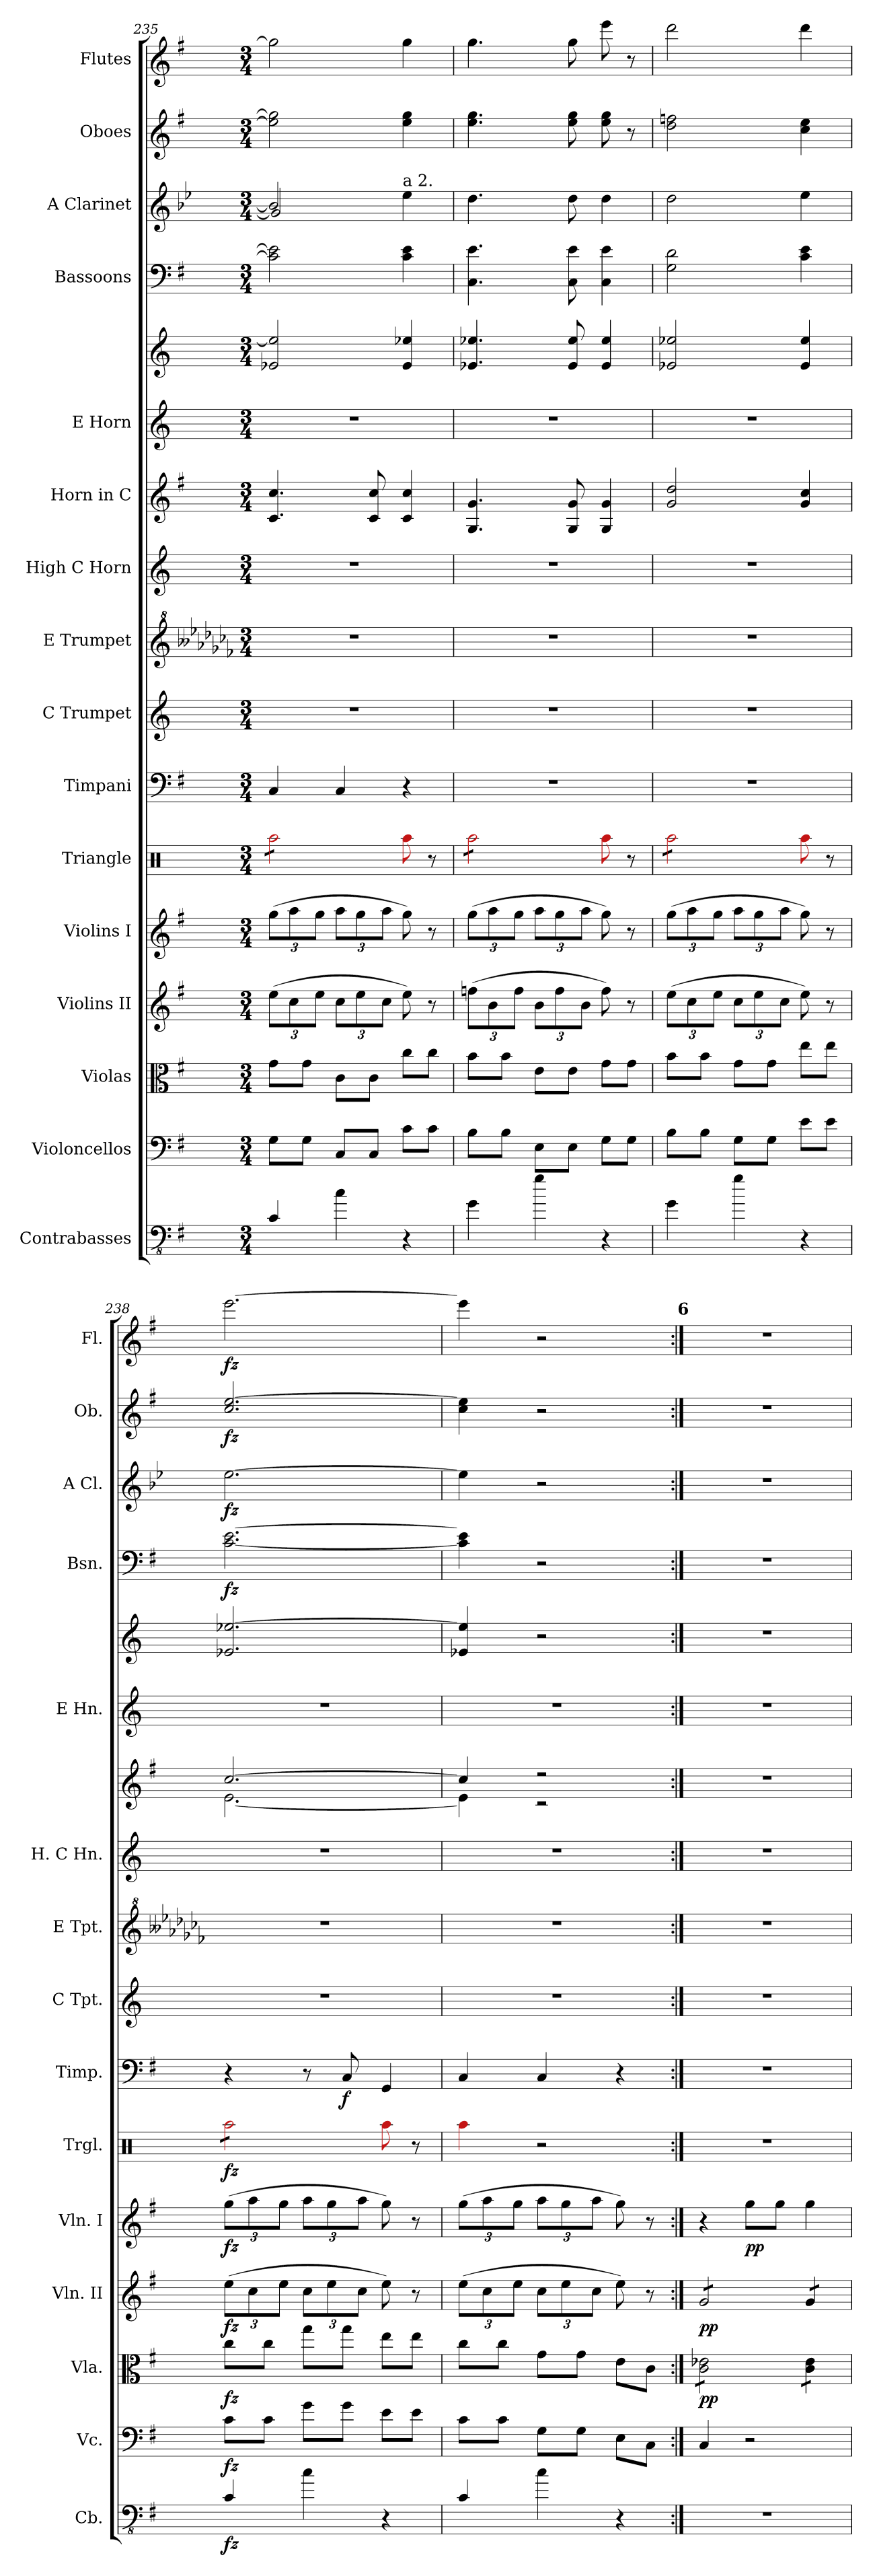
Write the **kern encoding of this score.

**kern	**dynam	**kern	**dynam	**kern	**dynam	**kern	**dynam	**kern	**dynam	**kern	**dynam	**kern	**dynam	**kern	**kern	**kern	**kern	**dynam	**kern	**kern	**dynam	**kern	**dynam	**kern	**dynam	**kern	**dynam	**kern	**dynam
*part16	*part16	*part15	*part15	*part14	*part14	*part13	*part13	*part12	*part12	*part11	*part11	*part10	*part10	*part9	*part8	*part7	*part6	*part6	*part5	*part5	*part5	*part4	*part4	*part3	*part3	*part2	*part2	*part1	*part1
*staff17	*staff17	*staff16	*staff16	*staff15	*staff15	*staff14	*staff14	*staff13	*staff13	*staff12	*staff12	*staff11	*staff11	*staff10	*staff9	*staff8	*staff7	*staff7	*staff6	*staff5	*staff5/6	*staff4	*staff4	*staff3	*staff3	*staff2	*staff2	*staff1	*staff1
*I"Contrabasses	*	*I"Violoncellos	*	*I"Violas	*	*I"Violins II	*	*I"Violins I	*	*I"Triangle	*	*I"Timpani	*	*I"C Trumpet	*I"E Trumpet	*I"High C Horn	*I"Horn in C	*	*I"E Horn	*	*	*I"Bassoons	*	*I"A Clarinet	*	*I"Oboes	*	*I"Flutes	*
*I'Cb.	*	*I'Vc.	*	*I'Vla.	*	*I'Vln. II	*	*I'Vln. I	*	*I'Trgl.	*	*I'Timp.	*	*I'C Tpt.	*I'E Tpt.	*I'H. C Hn.	*	*	*I'E Hn.	*	*	*I'Bsn.	*	*I'A Cl.	*	*I'Ob.	*	*I'Fl.	*
*clefFv4	*	*clefF4	*	*clefC3	*	*clefG2	*	*clefG2	*	*clefX	*	*clefF4	*	*clefG2	*clefG^2	*clefG2	*clefG2	*	*clefG2	*clefG2	*	*clefF4	*	*clefG2	*	*clefG2	*	*clefG2	*
*ITrd7c12	*	*	*	*	*	*	*	*	*	*	*	*	*	*	*ITrd-3c-4	*ITrd7c12	*ITrd7c12	*	*ITrd5c8	*ITrd5c8	*	*	*	*ITrd2c3	*	*	*	*	*
*k[f#]	*	*k[f#]	*	*k[f#]	*	*k[f#]	*	*k[f#]	*	*k[]	*	*k[f#]	*	*k[]	*k[b--e-a-d-g-c-f-]	*k[]	*k[f#]	*	*k[f#c#g#d#]	*k[f#c#g#d#]	*	*k[f#]	*	*k[f#]	*	*k[f#]	*	*k[f#]	*
*M3/4	*	*M3/4	*	*M3/4	*	*M3/4	*	*M3/4	*	*M3/4	*	*M3/4	*	*M3/4	*M3/4	*M3/4	*M3/4	*	*M3/4	*M3/4	*	*M3/4	*	*M3/4	*	*M3/4	*	*M3/4	*
*	*	*	*	*	*	*Xbrackettup	*	*Xbrackettup	*	*	*	*	*	*	*	*	*	*	*	*	*	*	*	*	*	*	*	*	*
=235	=235	=235	=235	=235	=235	=235	=235	=235	=235	=235	=235	=235	=235	=235	=235	=235	=235	=235	=235	=235	=235	=235	=235	=235	=235	=235	=235	=235	=235
*	*	*	*	*	*	*	*	*	*	*	*	*	*	*	*	*	*	*	*	*	*	*	*	*^	*	*	*	*	*
*	*	*	*	*	*	*	*	*	*	*tremolo	*	*	*	*	*	*	*	*	*	*	*	*	*	*	*	*	*	*	*	*
4CC/	.	8G\L	.	8g\L	.	(>12ee\L	.	(>12gg\L	.	12aa\L	.	4C/	.	2.r	2.r	2.r	4.C/ 4.c/	.	2.r	2Gn/ 2g/]	.	2c\] 2e\]	.	2g/]	2e/]	.	2ee\] 2gg\]	.	2gg\]	.
.	.	.	.	.	.	12cc\	.	12aa\	.	12aa\	.	.	.	.	.	.	.	.	.	.	.	.	.	.	.	.	.	.	.	.
.	.	8G\J	.	8g\J	.	.	.	.	.	.	.	.	.	.	.	.	.	.	.	.	.	.	.	.	.	.	.	.	.	.
.	.	.	.	.	.	12ee\J	.	12gg\J	.	12aa\	.	.	.	.	.	.	.	.	.	.	.	.	.	.	.	.	.	.	.	.
4C\	.	8C/L	.	8c\L	.	12cc\L	.	12aa\L	.	12aa\	.	4C/	.	.	.	.	.	.	.	.	.	.	.	.	.	.	.	.	.	.
.	.	.	.	.	.	12ee\	.	12gg\	.	12aa\	.	.	.	.	.	.	.	.	.	.	.	.	.	.	.	.	.	.	.	.
.	.	8C/J	.	8c\J	.	.	.	.	.	.	.	.	.	.	.	.	8C/ 8c/	.	.	.	.	.	.	.	.	.	.	.	.	.
.	.	.	.	.	.	12cc\J	.	12aa\J	.	12aa\J	.	.	.	.	.	.	.	.	.	.	.	.	.	.	.	.	.	.	.	.
*	*	*	*	*	*	*	*	*	*	*Xtremolo	*	*	*	*	*	*	*	*	*	*	*	*	*	*	*	*	*	*	*	*
!	!	!	!	!	!	!	!	!	!	!	!	!	!	!	!	!	!	!	!	!	!	!	!	!LO:TX:a:t=a 2.	!	!	!	!	!	!
4r	.	8c\L	.	8cc\L	.	8ee\)	.	8gg\)	.	8aa\	.	4r	.	.	.	.	4C/ 4c/	.	.	4G/ 4gn/	.	4c\ 4e\	.	4cc\	4ryy	.	4ee\ 4gg\	.	4gg\	.
.	.	8c\J	.	8cc\J	.	8r	.	8r	.	8r	.	.	.	.	.	.	.	.	.	.	.	.	.	.	.	.	.	.	.	.
*	*	*	*	*	*	*	*	*	*	*	*	*	*	*	*	*	*	*	*	*	*	*	*	*v	*v	*	*	*	*	*
=236	=236	=236	=236	=236	=236	=236	=236	=236	=236	=236	=236	=236	=236	=236	=236	=236	=236	=236	=236	=236	=236	=236	=236	=236	=236	=236	=236	=236	=236
*	*	*	*	*	*	*	*	*	*	*tremolo	*	*	*	*	*	*	*	*	*	*	*	*	*	*	*	*	*	*	*
4GG\	.	8B\L	.	8b\L	.	(>12ffn\L	.	(>12gg\L	.	12aa\L	.	2.r	.	2.r	2.r	2.r	4.GG/ 4.G/	.	2.r	4.Gn/ 4.gn/	.	4.C\ 4.e\	.	4.b\	.	4.ee\ 4.gg\	.	4.gg\	.
.	.	.	.	.	.	12b\	.	12aa\	.	12aa\	.	.	.	.	.	.	.	.	.	.	.	.	.	.	.	.	.	.	.
.	.	8B\J	.	8b\J	.	.	.	.	.	.	.	.	.	.	.	.	.	.	.	.	.	.	.	.	.	.	.	.	.
.	.	.	.	.	.	12ff\J	.	12gg\J	.	12aa\	.	.	.	.	.	.	.	.	.	.	.	.	.	.	.	.	.	.	.
4G\	.	8E\L	.	8e\L	.	12b\L	.	12aa\L	.	12aa\	.	.	.	.	.	.	.	.	.	.	.	.	.	.	.	.	.	.	.
.	.	.	.	.	.	12ff\	.	12gg\	.	12aa\	.	.	.	.	.	.	.	.	.	.	.	.	.	.	.	.	.	.	.
.	.	8E\J	.	8e\J	.	.	.	.	.	.	.	.	.	.	.	.	8GG/ 8G/	.	.	8G/ 8g/	.	8C\ 8e\	.	8b\	.	8ee\ 8gg\	.	8gg\	.
.	.	.	.	.	.	12b\J	.	12aa\J	.	12aa\J	.	.	.	.	.	.	.	.	.	.	.	.	.	.	.	.	.	.	.
*	*	*	*	*	*	*	*	*	*	*Xtremolo	*	*	*	*	*	*	*	*	*	*	*	*	*	*	*	*	*	*	*
4r	.	8G\L	.	8g\L	.	8ff\)	.	8gg\)	.	8aa\	.	.	.	.	.	.	4GG/ 4G/	.	.	4G/ 4g/	.	4C\ 4e\	.	4b\	.	8ee\ 8gg\	.	8eee\	.
.	.	8G\J	.	8g\J	.	8r	.	8r	.	8r	.	.	.	.	.	.	.	.	.	.	.	.	.	.	.	8r	.	8r	.
=237	=237	=237	=237	=237	=237	=237	=237	=237	=237	=237	=237	=237	=237	=237	=237	=237	=237	=237	=237	=237	=237	=237	=237	=237	=237	=237	=237	=237	=237
*	*	*	*	*	*	*	*	*	*	*tremolo	*	*	*	*	*	*	*	*	*	*	*	*	*	*	*	*	*	*	*
4GG\	.	8B\L	.	8b\L	.	(>12ee\L	.	(>12gg\L	.	12aa\L	.	2.r	.	2.r	2.r	2.r	2G/ 2d/	.	2.r	2Gn/ 2gn/	.	2G\ 2d\	.	2b\	.	2dd\ 2ffn\	.	2ddd\	.
.	.	.	.	.	.	12cc\	.	12aa\	.	12aa\	.	.	.	.	.	.	.	.	.	.	.	.	.	.	.	.	.	.	.
.	.	8B\J	.	8b\J	.	.	.	.	.	.	.	.	.	.	.	.	.	.	.	.	.	.	.	.	.	.	.	.	.
.	.	.	.	.	.	12ee\J	.	12gg\J	.	12aa\	.	.	.	.	.	.	.	.	.	.	.	.	.	.	.	.	.	.	.
4G\	.	8G\L	.	8g\L	.	12cc\L	.	12aa\L	.	12aa\	.	.	.	.	.	.	.	.	.	.	.	.	.	.	.	.	.	.	.
.	.	.	.	.	.	12ee\	.	12gg\	.	12aa\	.	.	.	.	.	.	.	.	.	.	.	.	.	.	.	.	.	.	.
.	.	8G\J	.	8g\J	.	.	.	.	.	.	.	.	.	.	.	.	.	.	.	.	.	.	.	.	.	.	.	.	.
.	.	.	.	.	.	12cc\J	.	12aa\J	.	12aa\J	.	.	.	.	.	.	.	.	.	.	.	.	.	.	.	.	.	.	.
*	*	*	*	*	*	*	*	*	*	*Xtremolo	*	*	*	*	*	*	*	*	*	*	*	*	*	*	*	*	*	*	*
4r	.	8e\L	.	8ee\L	.	8ee\)	.	8gg\)	.	8aa\	.	.	.	.	.	.	4G/ 4c/	.	.	4G/ 4g/	.	4c\ 4e\	.	4cc\	.	4cc\ 4ee\	.	4ddd\	.
.	.	8e\J	.	8ee\J	.	8r	.	8r	.	8r	.	.	.	.	.	.	.	.	.	.	.	.	.	.	.	.	.	.	.
!!LO:PB:g=z
=238	=238	=238	=238	=238	=238	=238	=238	=238	=238	=238	=238	=238	=238	=238	=238	=238	=238	=238	=238	=238	=238	=238	=238	=238	=238	=238	=238	=238	=238
*	*	*	*	*	*	*	*	*	*	*	*	*	*	*	*	*	*^	*	*	*	*	*	*	*	*	*	*	*	*
!	!LO:DY:b	!	!LO:DY:b	!	!LO:DY:b	!	!LO:DY:b	!	!LO:DY:b	!	!LO:DY:b	!	!	!	!	!	!	!	!LO:DY:b	!	!	!	!	!	!	!	!	!	!	!
!	!	!	!	!	!	!	!	!	!	!	!	!	!	!	!	!	!	!	!LO:DY:n=1:b	!	!	!LO:DY:b	!	!	!	!	!	!	!	!
!	!	!	!	!	!	!	!	!	!	!	!	!	!	!	!	!	!	!	!	!	!	!LO:DY:n=1:b	!	!LO:DY:b	!	!LO:DY:b	!	!LO:DY:b	!	!LO:DY:b
*	*	*	*	*	*	*	*	*	*	*tremolo	*	*	*	*	*	*	*	*	*	*	*	*	*	*	*	*	*	*	*	*
4CC/	fz	8c\L	fz	8cc\L	fz	(>12ee\L	fz	(>12gg\L	fz	12aa\L	fz	4r	.	2.r	2.r	2.r	[2.c/	[2.E\	fz fz	2.r	2.Gn/ [2.gn/	fz fz	[2.c\ [2.e\	fz	[2.cc\	fz	2.cc/ [2.ee/	fz	[2.eee\	fz
.	.	.	.	.	.	12cc\	.	12aa\	.	12aa\	.	.	.	.	.	.	.	.	.	.	.	.	.	.	.	.	.	.	.	.
.	.	8c\J	.	8cc\J	.	.	.	.	.	.	.	.	.	.	.	.	.	.	.	.	.	.	.	.	.	.	.	.	.	.
.	.	.	.	.	.	12ee\J	.	12gg\J	.	12aa\	.	.	.	.	.	.	.	.	.	.	.	.	.	.	.	.	.	.	.	.
4C\	.	8g\L	.	8gg\L	.	12cc\L	.	12aa\L	.	12aa\	.	8r	.	.	.	.	.	.	.	.	.	.	.	.	.	.	.	.	.	.
.	.	.	.	.	.	12ee\	.	12gg\	.	12aa\	.	.	.	.	.	.	.	.	.	.	.	.	.	.	.	.	.	.	.	.
!	!	!	!	!	!	!	!	!	!	!	!	!	!LO:DY:b	!	!	!	!	!	!	!	!	!	!	!	!	!	!	!	!	!
.	.	8g\J	.	8gg\J	.	.	.	.	.	.	.	8C/	f	.	.	.	.	.	.	.	.	.	.	.	.	.	.	.	.	.
.	.	.	.	.	.	12cc\J	.	12aa\J	.	12aa\J	.	.	.	.	.	.	.	.	.	.	.	.	.	.	.	.	.	.	.	.
*	*	*	*	*	*	*	*	*	*	*Xtremolo	*	*	*	*	*	*	*	*	*	*	*	*	*	*	*	*	*	*	*	*
4r	.	8e\L	.	8ee\L	.	8ee\)	.	8gg\)	.	8aa\	.	4GG/	.	.	.	.	.	.	.	.	.	.	.	.	.	.	.	.	.	.
.	.	8e\J	.	8ee\J	.	8r	.	8r	.	8r	.	.	.	.	.	.	.	.	.	.	.	.	.	.	.	.	.	.	.	.
=239	=239	=239	=239	=239	=239	=239	=239	=239	=239	=239	=239	=239	=239	=239	=239	=239	=239	=239	=239	=239	=239	=239	=239	=239	=239	=239	=239	=239	=239	=239
4CC/	.	8c\L	.	8cc\L	.	(>12ee\L	.	(>12gg\L	.	4aa\	.	4C/	.	2.r	2.r	2.r	4c/]	4E\]	.	2.r	4Gn/ 4g/]	.	4c\] 4e\]	.	4cc\]	.	4cc\ 4ee\]	.	4eee\]	.
.	.	.	.	.	.	12cc\	.	12aa\	.	.	.	.	.	.	.	.	.	.	.	.	.	.	.	.	.	.	.	.	.	.
.	.	8c\J	.	8cc\J	.	.	.	.	.	.	.	.	.	.	.	.	.	.	.	.	.	.	.	.	.	.	.	.	.	.
.	.	.	.	.	.	12ee\J	.	12gg\J	.	.	.	.	.	.	.	.	.	.	.	.	.	.	.	.	.	.	.	.	.	.
4C\	.	8G\L	.	8g\L	.	12cc\L	.	12aa\L	.	2r	.	4C/	.	.	.	.	2r	2r	.	.	2r	.	2r	.	2r	.	2r	.	2r	.
.	.	.	.	.	.	12ee\	.	12gg\	.	.	.	.	.	.	.	.	.	.	.	.	.	.	.	.	.	.	.	.	.	.
.	.	8G\J	.	8g\J	.	.	.	.	.	.	.	.	.	.	.	.	.	.	.	.	.	.	.	.	.	.	.	.	.	.
.	.	.	.	.	.	12cc\J	.	12aa\J	.	.	.	.	.	.	.	.	.	.	.	.	.	.	.	.	.	.	.	.	.	.
4r	.	8E\L	.	8e\L	.	8ee\)	.	8gg\)	.	.	.	4r	.	.	.	.	.	.	.	.	.	.	.	.	.	.	.	.	.	.
.	.	8C\J	.	8c\J	.	8r	.	8r	.	.	.	.	.	.	.	.	.	.	.	.	.	.	.	.	.	.	.	.	.	.
*	*	*	*	*	*	*	*	*	*	*	*	*	*	*	*	*	*v	*v	*	*	*	*	*	*	*	*	*	*	*	*
!!LO:REH:place=s1:a:B:enc=none:fs=14:t=6
=240:|!	=240:|!	=240:|!	=240:|!	=240:|!	=240:|!	=240:|!	=240:|!	=240:|!	=240:|!	=240:|!	=240:|!	=240:|!	=240:|!	=240:|!	=240:|!	=240:|!	=240:|!	=240:|!	=240:|!	=240:|!	=240:|!	=240:|!	=240:|!	=240:|!	=240:|!	=240:|!	=240:|!	=240:|!	=240:|!
!	!	!	!	!	!LO:DY:b	!	!LO:DY:b	!	!	!	!	!	!	!	!	!	!	!	!	!	!	!	!	!	!	!	!	!	!
*	*	*	*	*tremolo	*	*	*	*	*	*	*	*	*	*	*	*	*	*	*	*	*	*	*	*	*	*	*	*	*
*	*	*	*	*	*	*tremolo	*	*	*	*	*	*	*	*	*	*	*	*	*	*	*	*	*	*	*	*	*	*	*
2.r	.	4C/	.	12c\ 12e-X\L	pp	12g/L	pp	4r	.	2.r	.	2.r	.	2.r	2.r	2.r	2.r	.	2.r	2.r	.	2.r	.	2.r	.	2.r	.	2.r	.
.	.	.	.	12c\ 12e-X\	.	12g/	.	.	.	.	.	.	.	.	.	.	.	.	.	.	.	.	.	.	.	.	.	.	.
.	.	.	.	12c\ 12e-X\	.	12g/	.	.	.	.	.	.	.	.	.	.	.	.	.	.	.	.	.	.	.	.	.	.	.
!	!	!	!	!	!	!	!	!	!LO:DY:b	!	!	!	!	!	!	!	!	!	!	!	!	!	!	!	!	!	!	!	!
.	.	2r	.	12c\ 12e-X\	.	12g/	.	8gg\L	pp	.	.	.	.	.	.	.	.	.	.	.	.	.	.	.	.	.	.	.	.
.	.	.	.	12c\ 12e-X\	.	12g/	.	.	.	.	.	.	.	.	.	.	.	.	.	.	.	.	.	.	.	.	.	.	.
.	.	.	.	.	.	.	.	8gg\J	.	.	.	.	.	.	.	.	.	.	.	.	.	.	.	.	.	.	.	.	.
.	.	.	.	12c\ 12e-X\J	.	12g/J	.	.	.	.	.	.	.	.	.	.	.	.	.	.	.	.	.	.	.	.	.	.	.
.	.	.	.	12c\ 12e-\L	.	12g/L	.	4gg\	.	.	.	.	.	.	.	.	.	.	.	.	.	.	.	.	.	.	.	.	.
.	.	.	.	12c\ 12e-\	.	12g/	.	.	.	.	.	.	.	.	.	.	.	.	.	.	.	.	.	.	.	.	.	.	.
.	.	.	.	12c\ 12e-\J	.	12g/J	.	.	.	.	.	.	.	.	.	.	.	.	.	.	.	.	.	.	.	.	.	.	.
*	*	*	*	*	*	*Xtremolo	*	*	*	*	*	*	*	*	*	*	*	*	*	*	*	*	*	*	*	*	*	*	*
*	*	*	*	*Xtremolo	*	*	*	*	*	*	*	*	*	*	*	*	*	*	*	*	*	*	*	*	*	*	*	*	*
=	=	=	=	=	=	=	=	=	=	=	=	=	=	=	=	=	=	=	=	=	=	=	=	=	=	=	=	=	=
*-	*-	*-	*-	*-	*-	*-	*-	*-	*-	*-	*-	*-	*-	*-	*-	*-	*-	*-	*-	*-	*-	*-	*-	*-	*-	*-	*-	*-	*-
